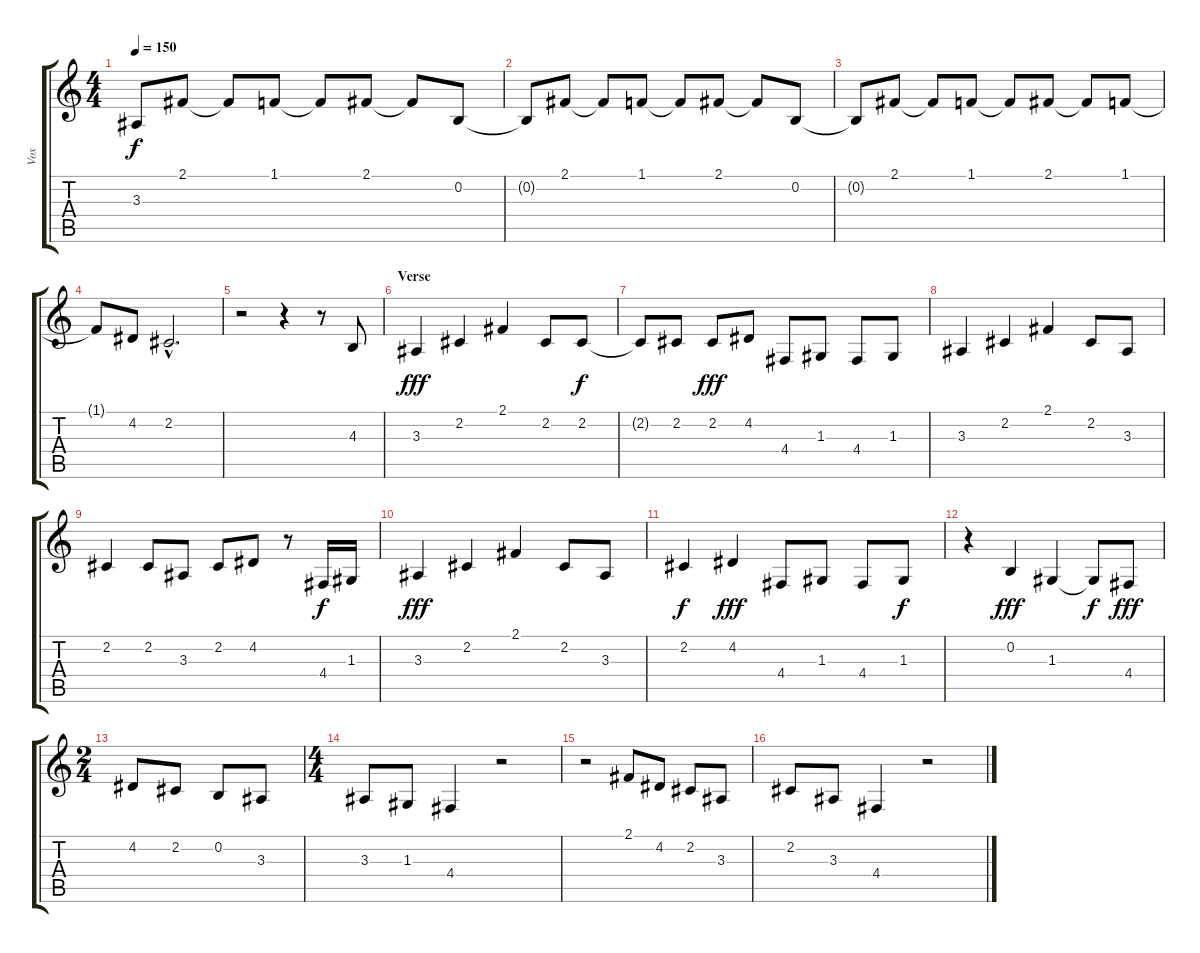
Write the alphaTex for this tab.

\track ("Vox" "Vox") {instrument bassoon}
\staff {score tabs}
\tuning (E4 B3 G3 D3 A2 E2) {hide}
\ts (4 4)
\tempo 150
\clef g2
\ks c
3.3{t}.8{dy f} 2.1.8 2.1{t}.8 1.1.8 1.1{t}.8 2.1.8 2.1{t}.8 0.2.8 |
0.2{t}.8 2.1.8 2.1{t}.8 1.1.8 1.1{t}.8 2.1.8 2.1{t}.8 0.2.8 |
0.2{t}.8 2.1.8 2.1{t}.8 1.1.8 1.1{t}.8 2.1.8 2.1{t}.8 1.1.8 |
1.1{t}.8 4.2.8 2.2{hac}.2{d} |
r.2 r.4 r.8 4.3.8{volume 13 balance 16} |
\section ("" "Verse")
3.3.4{dy fff} 2.2.4 2.1.4 2.2.8 2.2.8{dy f} |
2.2{t}.8 2.2.8 2.2.8{dy fff} 4.2.8 4.4.8 1.3.8 4.4.8 1.3.8 |
3.3.4 2.2.4 2.1.4 2.2.8 3.3.8 |
2.2.4 2.2.8 3.3.8 2.2.8 4.2.8 r.8 4.4.16{dy f} 1.3.16 |
3.3.4{dy fff} 2.2.4 2.1.4 2.2.8 3.3.8 |
2.2.4{dy f} 4.2.4{dy fff} 4.4.8 1.3.8 4.4.8 1.3.8{dy f} |
r.4 0.2.4{dy fff} 1.3.4 1.3{t}.8{dy f} 4.4.8{dy fff} |
\ts (2 4)
4.2.8 2.2.8 0.2.8 3.3.8 |
\ts (4 4)
3.3.8 1.3.8 4.4.4 r.2 |
r.2 2.1.8 4.2.8 2.2.8 3.3.8 |
2.2.8 3.3.8 4.4.4 r.2
